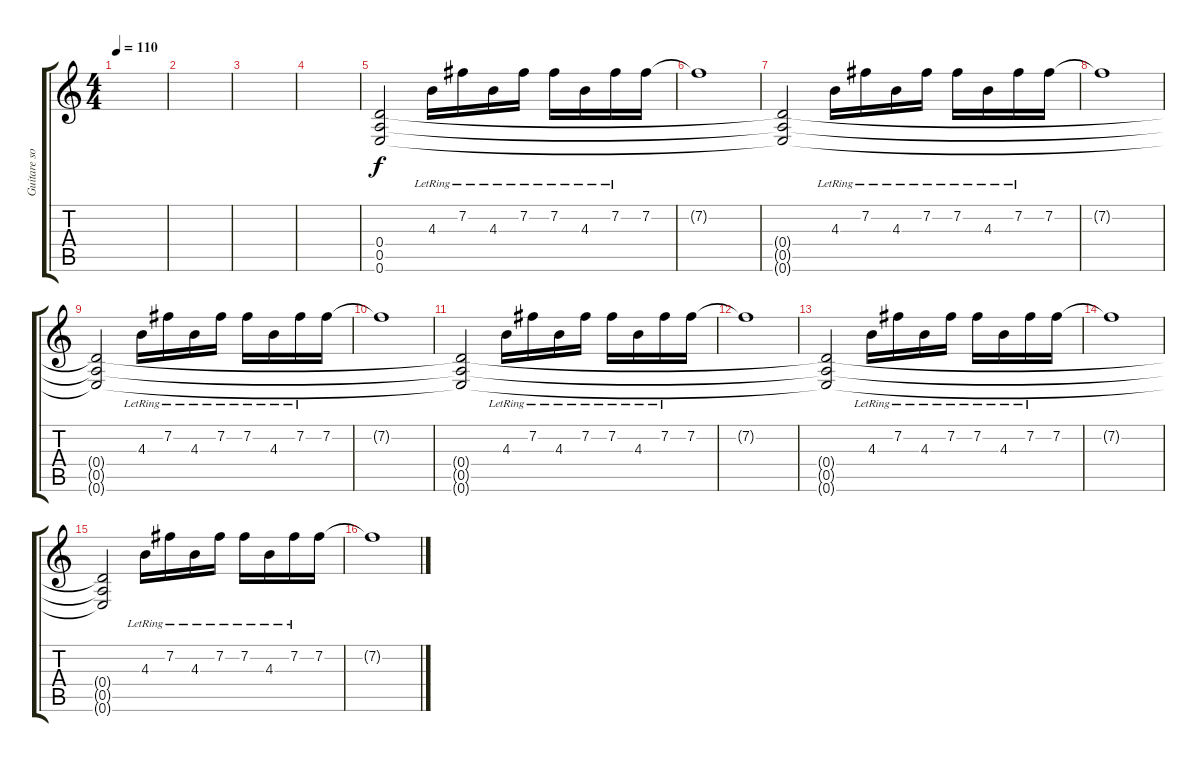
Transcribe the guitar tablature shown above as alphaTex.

\track ("Guitare solo" "Guitare so") {instrument distortionguitar}
\staff {score tabs}
\tuning (E4 B3 G3 D3 A2 E2) {hide}
\ts (4 4)
\tempo 110
\clef g2
\ks c
|
|
|
|
(0.4 0.5 0.6).2 4.3{lr}.16 7.2{lr}.16 4.3{lr}.16 7.2{lr}.16 7.2{lr}.16 4.3{lr}.16 7.2{lr}.16 7.2.16 |
7.2{t}.1 |
(0.4{t} 0.5{t} 0.6{t}).2 4.3{lr}.16 7.2{lr}.16 4.3{lr}.16 7.2{lr}.16 7.2{lr}.16 4.3{lr}.16 7.2{lr}.16 7.2.16 |
7.2{t}.1 |
(0.4{t} 0.5{t} 0.6{t}).2 4.3{lr}.16 7.2{lr}.16 4.3{lr}.16 7.2{lr}.16 7.2{lr}.16 4.3{lr}.16 7.2{lr}.16 7.2.16 |
7.2{t}.1 |
(0.4{t} 0.5{t} 0.6{t}).2 4.3{lr}.16 7.2{lr}.16 4.3{lr}.16 7.2{lr}.16 7.2{lr}.16 4.3{lr}.16 7.2{lr}.16 7.2.16 |
7.2{t}.1 |
(0.4{t} 0.5{t} 0.6{t}).2 4.3{lr}.16 7.2{lr}.16 4.3{lr}.16 7.2{lr}.16 7.2{lr}.16 4.3{lr}.16 7.2{lr}.16 7.2.16 |
7.2{t}.1 |
(0.4{t} 0.5{t} 0.6{t}).2 4.3{lr}.16 7.2{lr}.16 4.3{lr}.16 7.2{lr}.16 7.2{lr}.16 4.3{lr}.16 7.2{lr}.16 7.2.16 |
7.2{t}.1
